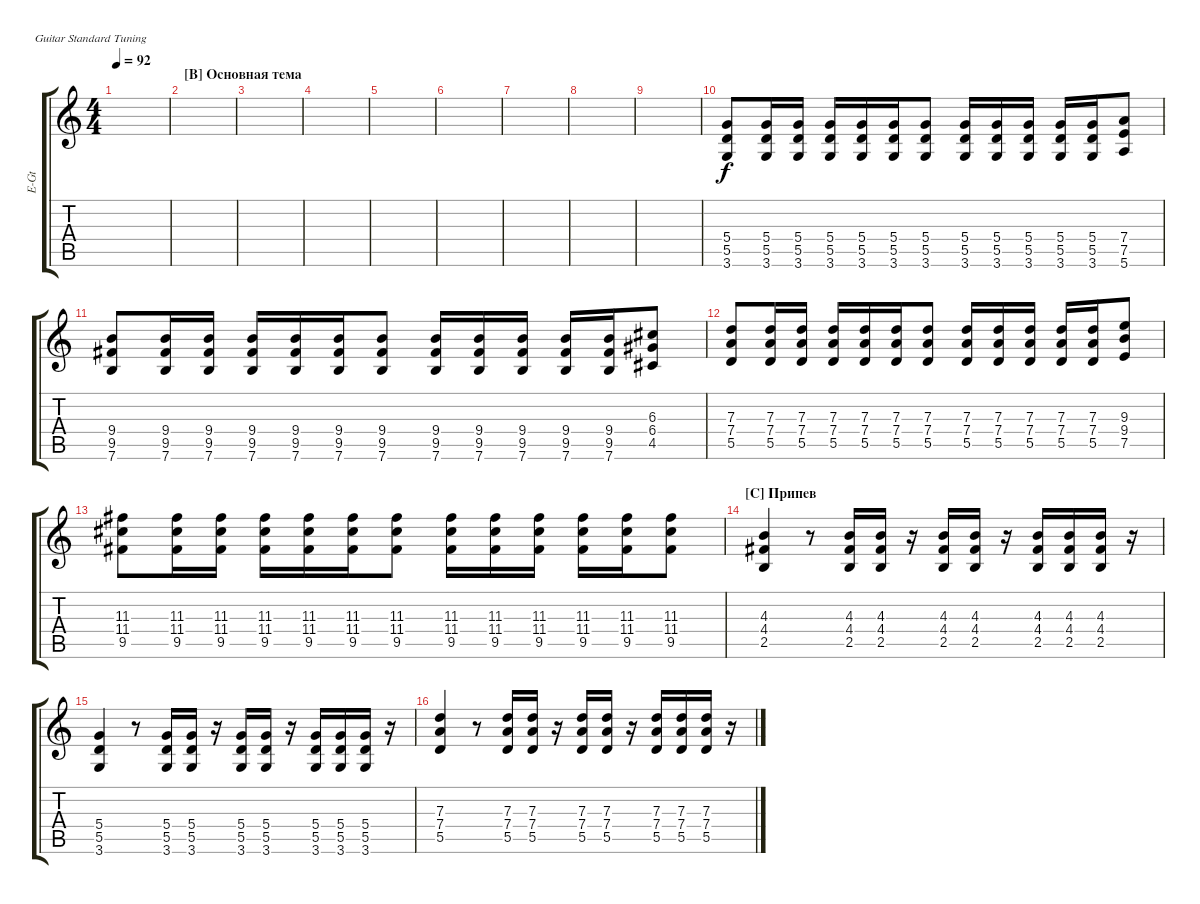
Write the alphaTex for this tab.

\track ("Electric Guitar" "E-Gt") {instrument overdrivenguitar}
\staff {score tabs}
\tuning (E4 B3 G3 D3 A2 E2)
\ts (4 4)
\tempo 92
\clef g2
\scale
0.333333
\ks c
|
\section ("B" "Основная тема")
\scale
0.333333 |
\scale
0.333333 |
\scale
0.333333 |
\scale
0.333333 |
\scale
0.333333 |
\scale
0.333333 |
\scale
0.333333 |
\scale
0.333333 |
\scale
0.333333 (3.6 5.5 5.4).8 (3.6 5.5 5.4).16 (3.6 5.5 5.4).16 (3.6 5.5 5.4).16 (3.6 5.5 5.4).16 (3.6 5.5 5.4).16 (3.6 5.5 5.4).8 (3.6 5.5 5.4).16 (3.6 5.5 5.4).16 (3.6 5.5 5.4).16 (3.6 5.5 5.4).16 (3.6 5.5 5.4).16 (7.5 7.4 5.6).8 |
\scale
0.333333 (9.5 7.6 9.4).8 (9.5 7.6 9.4).16 (9.5 7.6 9.4).16 (9.5 7.6 9.4).16 (9.5 7.6 9.4).16 (9.5 7.6 9.4).16 (9.5 7.6 9.4).8 (9.5 7.6 9.4).16 (9.5 7.6 9.4).16 (9.5 7.6 9.4).16 (9.5 7.6 9.4).16 (9.5 7.6 9.4).16 (4.5 6.4 6.3).8 |
\scale
0.333333 (5.5 7.4 7.3).8 (5.5 7.4 7.3).16 (5.5 7.4 7.3).16 (5.5 7.4 7.3).16 (5.5 7.4 7.3).16 (5.5 7.4 7.3).16 (5.5 7.4 7.3).8 (5.5 7.4 7.3).16 (5.5 7.4 7.3).16 (5.5 7.4 7.3).16 (5.5 7.4 7.3).16 (5.5 7.4 7.3).16 (7.5 9.4 9.3).8 |
\scale
0.333333 (9.5 11.4 11.3).8 (9.5 11.4 11.3).16 (9.5 11.4 11.3).16 (9.5 11.4 11.3).16 (9.5 11.4 11.3).16 (9.5 11.4 11.3).16 (9.5 11.4 11.3).8 (9.5 11.4 11.3).16 (9.5 11.4 11.3).16 (9.5 11.4 11.3).16 (9.5 11.4 11.3).16 (9.5 11.4 11.3).16 (9.5 11.4 11.3).8 |
\section ("C" "Припев")
\scale
0.333333 (2.5 4.4 4.3).4 r.8 (2.5 4.4 4.3).16 (2.5 4.3 4.4).16 r.16 (2.5 4.4 4.3).16 (2.5 4.3 4.4).16 r.16 (2.5 4.4 4.3).16 (2.5 4.3 4.4).16 (2.5 4.4 4.3).16 r.16 |
\scale
0.333333 (3.6 5.5 5.4).4 r.8 (3.6 5.4 5.5).16 (3.6 5.5 5.4).16 r.16 (3.6 5.4 5.5).16 (3.6 5.4 5.5).16 r.16 (3.6 5.5 5.4).16 (3.6 5.5 5.4).16 (3.6 5.5 5.4).16 r.16 |
\scale
0.333333 (5.5 7.4 7.3).4 r.8 (5.5 7.3 7.4).16 (5.5 7.3 7.4).16 r.16 (5.5 7.4 7.3).16 (5.5 7.3 7.4).16 r.16 (5.5 7.4 7.3).16 (5.5 7.3 7.4).16 (5.5 7.4 7.3).16 r.16
